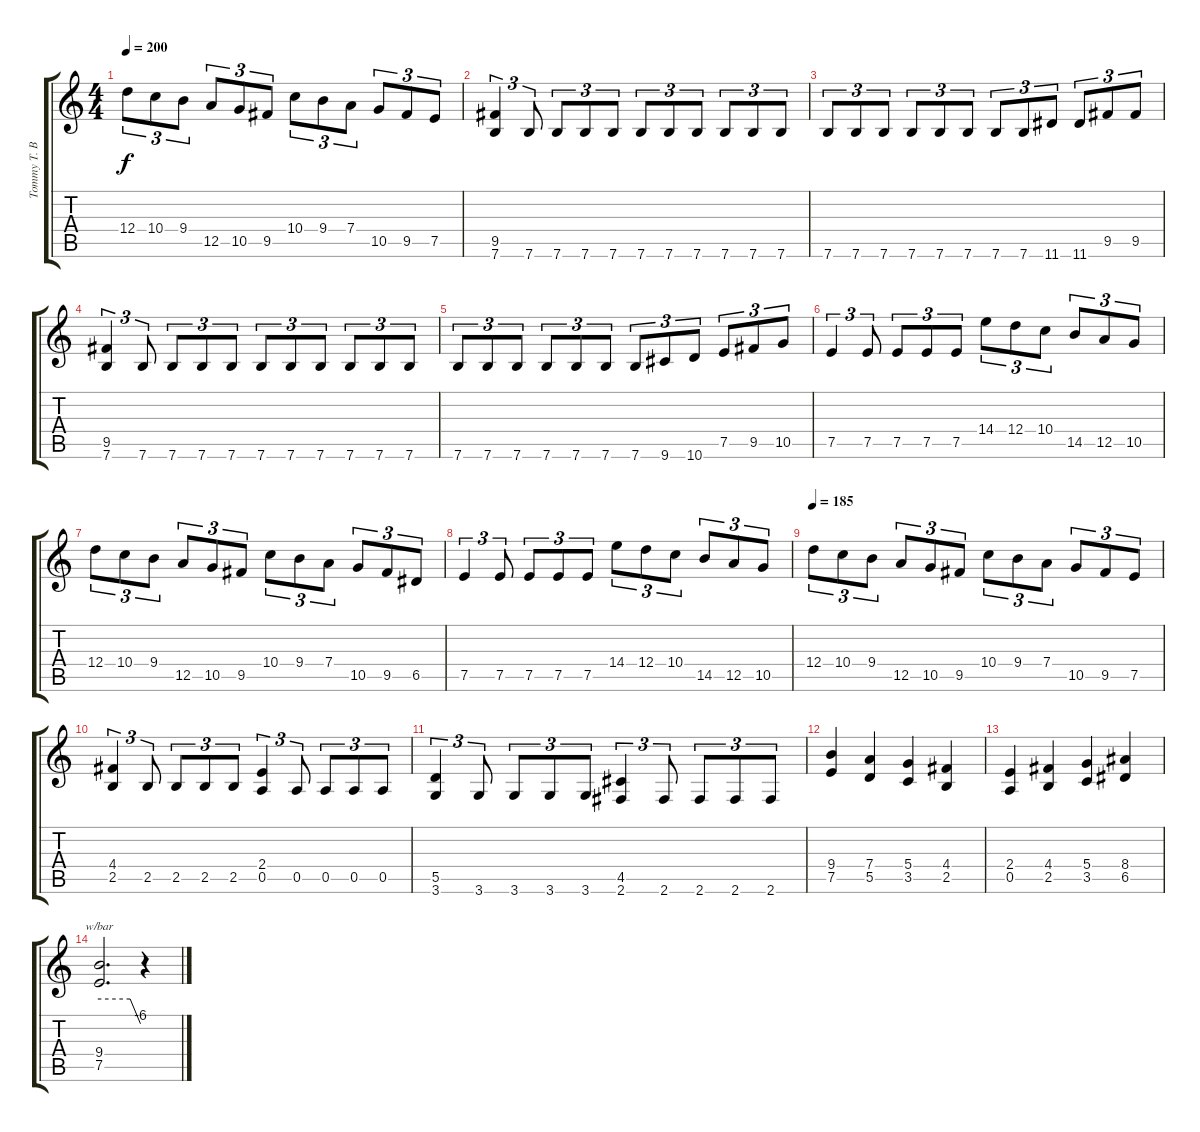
\track ("Tommy T. Baron (RHYTHM)" "Tommy T. B") {instrument overdrivenguitar}
\staff {score tabs}
\tuning (E4 B3 G3 D3 A2 E2) {hide}
\ts (4 4)
\tempo 200
\clef g2
\ks c
12.4.8{tu (3 2) dy f} 10.4.8{tu (3 2)} 9.4.8{tu (3 2)} 12.5.8{tu (3 2)} 10.5.8{tu (3 2)} 9.5.8{tu (3 2)} 10.4.8{tu (3 2)} 9.4.8{tu (3 2)} 7.4.8{tu (3 2)} 10.5.8{tu (3 2)} 9.5.8{tu (3 2)} 7.5.8{tu (3 2)} |
(9.5 7.6).4{tu (3 2)} 7.6.8{tu (3 2)} 7.6.8{tu (3 2)} 7.6.8{tu (3 2)} 7.6.8{tu (3 2)} 7.6.8{tu (3 2)} 7.6.8{tu (3 2)} 7.6.8{tu (3 2)} 7.6.8{tu (3 2)} 7.6.8{tu (3 2)} 7.6.8{tu (3 2)} |
7.6.8{tu (3 2)} 7.6.8{tu (3 2)} 7.6.8{tu (3 2)} 7.6.8{tu (3 2)} 7.6.8{tu (3 2)} 7.6.8{tu (3 2)} 7.6.8{tu (3 2)} 7.6.8{tu (3 2)} 11.6.8{tu (3 2)} 11.6.8{tu (3 2)} 9.5.8{tu (3 2)} 9.5.8{tu (3 2)} |
(9.5 7.6).4{tu (3 2)} 7.6.8{tu (3 2)} 7.6.8{tu (3 2)} 7.6.8{tu (3 2)} 7.6.8{tu (3 2)} 7.6.8{tu (3 2)} 7.6.8{tu (3 2)} 7.6.8{tu (3 2)} 7.6.8{tu (3 2)} 7.6.8{tu (3 2)} 7.6.8{tu (3 2)} |
7.6.8{tu (3 2)} 7.6.8{tu (3 2)} 7.6.8{tu (3 2)} 7.6.8{tu (3 2)} 7.6.8{tu (3 2)} 7.6.8{tu (3 2)} 7.6.8{tu (3 2)} 9.6.8{tu (3 2)} 10.6.8{tu (3 2)} 7.5.8{tu (3 2)} 9.5.8{tu (3 2)} 10.5.8{tu (3 2)} |
7.5.4{tu (3 2)} 7.5.8{tu (3 2)} 7.5.8{tu (3 2)} 7.5.8{tu (3 2)} 7.5.8{tu (3 2)} 14.4.8{tu (3 2)} 12.4.8{tu (3 2)} 10.4.8{tu (3 2)} 14.5.8{tu (3 2)} 12.5.8{tu (3 2)} 10.5.8{tu (3 2)} |
12.4.8{tu (3 2)} 10.4.8{tu (3 2)} 9.4.8{tu (3 2)} 12.5.8{tu (3 2)} 10.5.8{tu (3 2)} 9.5.8{tu (3 2)} 10.4.8{tu (3 2)} 9.4.8{tu (3 2)} 7.4.8{tu (3 2)} 10.5.8{tu (3 2)} 9.5.8{tu (3 2)} 6.5.8{tu (3 2)} |
7.5.4{tu (3 2)} 7.5.8{tu (3 2)} 7.5.8{tu (3 2)} 7.5.8{tu (3 2)} 7.5.8{tu (3 2)} 14.4.8{tu (3 2)} 12.4.8{tu (3 2)} 10.4.8{tu (3 2)} 14.5.8{tu (3 2)} 12.5.8{tu (3 2)} 10.5.8{tu (3 2)} |
\tempo 185
12.4.8{tu (3 2)} 10.4.8{tu (3 2)} 9.4.8{tu (3 2)} 12.5.8{tu (3 2)} 10.5.8{tu (3 2)} 9.5.8{tu (3 2)} 10.4.8{tu (3 2)} 9.4.8{tu (3 2)} 7.4.8{tu (3 2)} 10.5.8{tu (3 2)} 9.5.8{tu (3 2)} 7.5.8{tu (3 2)} |
(4.4 2.5).4{tu (3 2)} 2.5.8{tu (3 2)} 2.5.8{tu (3 2)} 2.5.8{tu (3 2)} 2.5.8{tu (3 2)} (2.4 0.5).4{tu (3 2)} 0.5.8{tu (3 2)} 0.5.8{tu (3 2)} 0.5.8{tu (3 2)} 0.5.8{tu (3 2)} |
(5.5 3.6).4{tu (3 2)} 3.6.8{tu (3 2)} 3.6.8{tu (3 2)} 3.6.8{tu (3 2)} 3.6.8{tu (3 2)} (4.5 2.6).4{tu (3 2)} 2.6.8{tu (3 2)} 2.6.8{tu (3 2)} 2.6.8{tu (3 2)} 2.6.8{tu (3 2)} |
(9.4 7.5).4 (7.4 5.5).4 (5.4 3.5).4 (4.4 2.5).4 |
(2.4 0.5).4 (4.4 2.5).4 (5.4 3.5).4 (8.4 6.5).4 |
(9.4 7.5).2{d tbe (custom default 0 0 45 0 60 -24)} r.4
